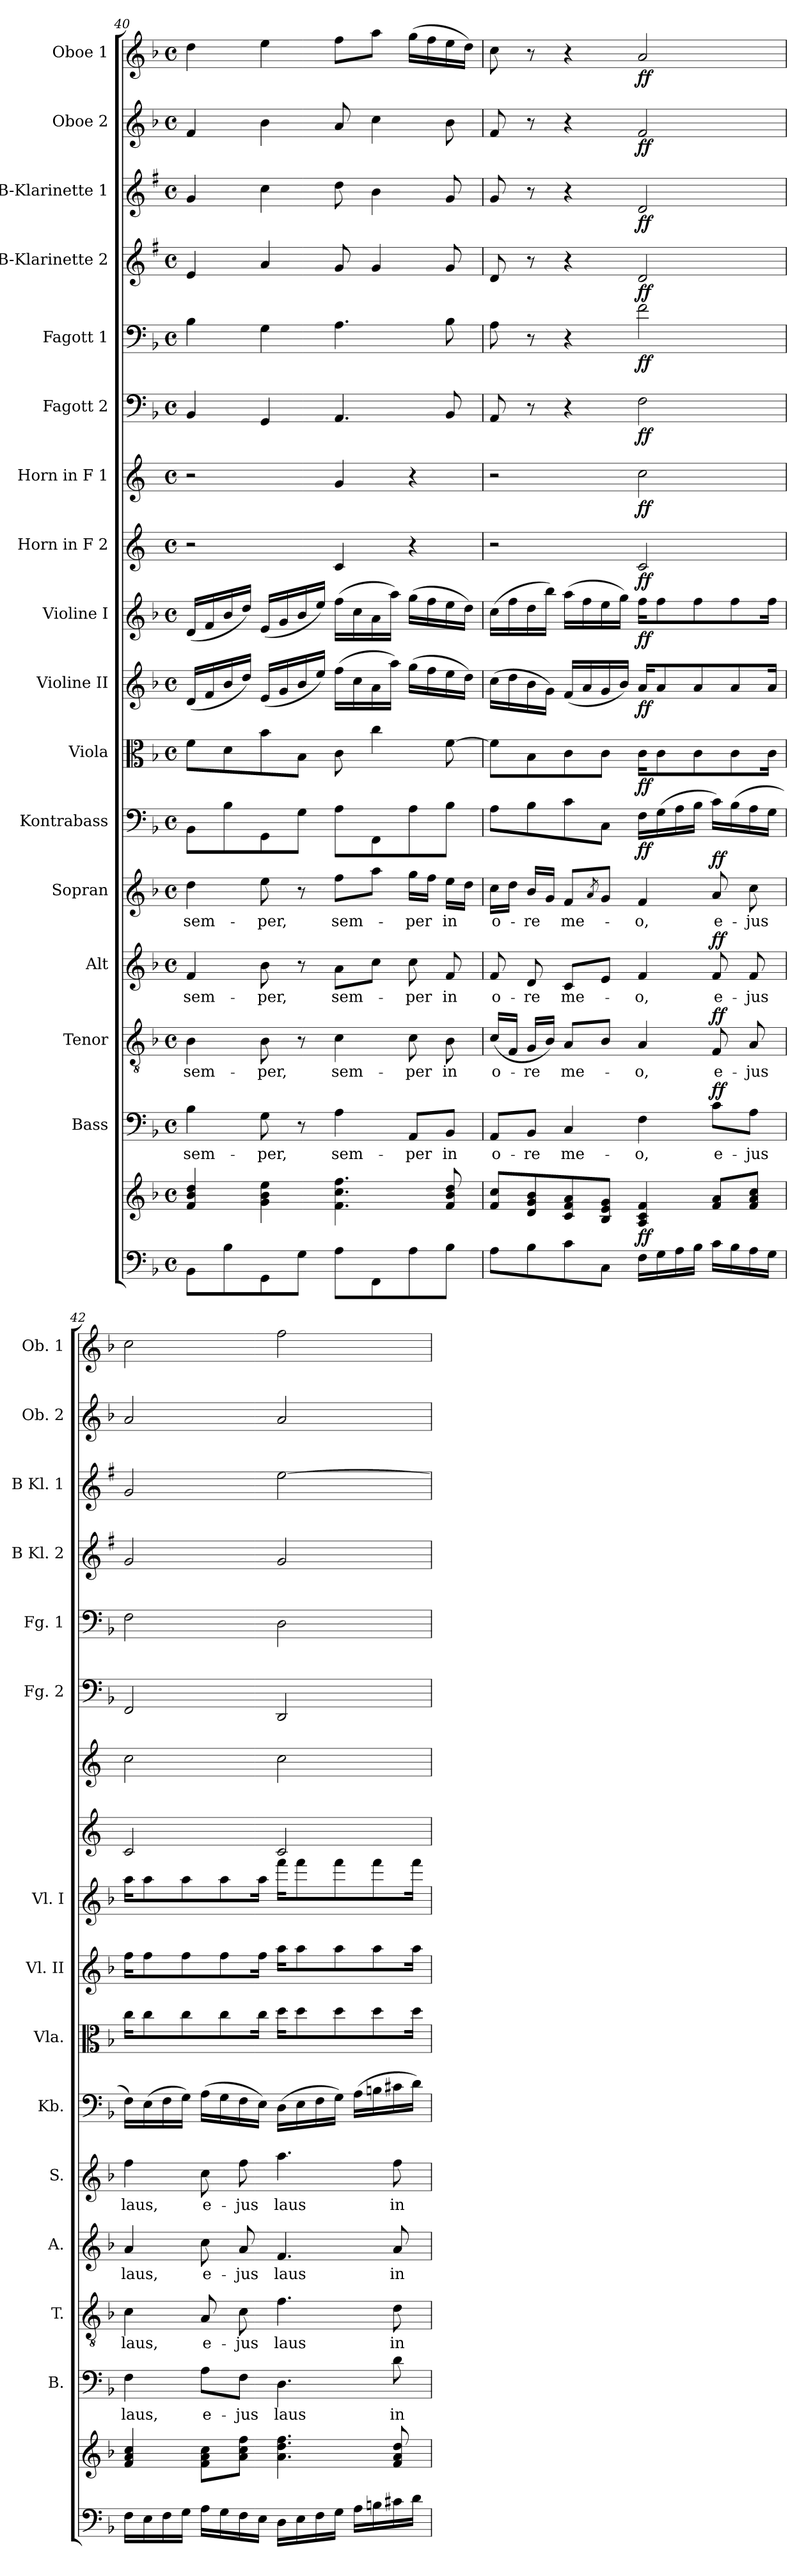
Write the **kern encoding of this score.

**kern	**kern	**dynam	**kern	**text	**dynam	**kern	**text	**dynam	**kern	**text	**dynam	**kern	**text	**dynam	**kern	**dynam	**kern	**dynam	**kern	**dynam	**kern	**dynam	**kern	**dynam	**kern	**dynam	**kern	**dynam	**kern	**dynam	**kern	**dynam	**kern	**dynam	**kern	**dynam	**kern	**dynam
*part17	*part17	*part17	*part16	*part16	*part16	*part15	*part15	*part15	*part14	*part14	*part14	*part13	*part13	*part13	*part12	*part12	*part11	*part11	*part10	*part10	*part9	*part9	*part8	*part8	*part7	*part7	*part6	*part6	*part5	*part5	*part4	*part4	*part3	*part3	*part2	*part2	*part1	*part1
*staff18	*staff17	*staff17/18	*staff16	*staff16	*staff16	*staff15	*staff15	*staff15	*staff14	*staff14	*staff14	*staff13	*staff13	*staff13	*staff12	*staff12	*staff11	*staff11	*staff10	*staff10	*staff9	*staff9	*staff8	*staff8	*staff7	*staff7	*staff6	*staff6	*staff5	*staff5	*staff4	*staff4	*staff3	*staff3	*staff2	*staff2	*staff1	*staff1
*	*	*	*I"Bass	*	*	*I"Tenor	*	*	*I"Alt	*	*	*I"Sopran	*	*	*I"Kontrabass	*	*I"Viola	*	*I"Violine II	*	*I"Violine I	*	*I"Horn in F 2	*	*I"Horn in F 1	*	*I"Fagott 2	*	*I"Fagott 1	*	*I"B-Klarinette 2	*	*I"B-Klarinette 1	*	*I"Oboe 2	*	*I"Oboe 1	*
*	*	*	*I'B.	*	*	*I'T.	*	*	*I'A.	*	*	*I'S.	*	*	*I'Kb.	*	*I'Vla.	*	*I'Vl. II	*	*I'Vl. I	*	*	*	*	*	*I'Fg. 2	*	*I'Fg. 1	*	*I'B Kl. 2	*	*I'B Kl. 1	*	*I'Ob. 2	*	*I'Ob. 1	*
*clefF4	*clefG2	*	*clefF4	*	*	*clefGv2	*	*	*clefG2	*	*	*clefG2	*	*	*clefF4	*	*clefC3	*	*clefG2	*	*clefG2	*	*clefG2	*	*clefG2	*	*clefF4	*	*clefF4	*	*clefG2	*	*clefG2	*	*clefG2	*	*clefG2	*
*	*	*	*	*	*	*	*	*	*	*	*	*	*	*	*ITrd7c12	*	*	*	*	*	*	*	*ITrd4c7	*	*ITrd4c7	*	*	*	*	*	*ITrd1c2	*	*ITrd1c2	*	*	*	*	*
*k[b-]	*k[b-]	*	*k[b-]	*	*	*k[b-]	*	*	*k[b-]	*	*	*k[b-]	*	*	*k[b-]	*	*k[b-]	*	*k[b-]	*	*k[b-]	*	*k[b-]	*	*k[b-]	*	*k[b-]	*	*k[b-]	*	*k[b-]	*	*k[b-]	*	*k[b-]	*	*k[b-]	*
*F:	*F:	*	*F:	*	*	*F:	*	*	*F:	*	*	*F:	*	*	*F:	*	*F:	*	*F:	*	*F:	*	*F:	*	*F:	*	*F:	*	*F:	*	*F:	*	*F:	*	*F:	*	*F:	*
*M4/4	*M4/4	*	*M4/4	*	*	*M4/4	*	*	*M4/4	*	*	*M4/4	*	*	*M4/4	*	*M4/4	*	*M4/4	*	*M4/4	*	*M4/4	*	*M4/4	*	*M4/4	*	*M4/4	*	*M4/4	*	*M4/4	*	*M4/4	*	*M4/4	*
*met(c)	*met(c)	*	*met(c)	*	*	*met(c)	*	*	*met(c)	*	*	*met(c)	*	*	*met(c)	*	*met(c)	*	*met(c)	*	*met(c)	*	*met(c)	*	*met(c)	*	*met(c)	*	*met(c)	*	*met(c)	*	*met(c)	*	*met(c)	*	*met(c)	*
=40	=40	=40	=40	=40	=40	=40	=40	=40	=40	=40	=40	=40	=40	=40	=40	=40	=40	=40	=40	=40	=40	=40	=40	=40	=40	=40	=40	=40	=40	=40	=40	=40	=40	=40	=40	=40	=40	=40
!	!	!	!	!LO:LY:b	!	!	!LO:LY:b	!	!	!LO:LY:b	!	!	!LO:LY:b	!	!	!	!	!	!	!	!	!	!	!	!	!	!	!	!	!	!	!	!	!	!	!	!	!
8BB-\L	4f/ 4b-/ 4dd/	.	4B-\	sem-	.	4B-\	sem-	.	4f/	sem-	.	4dd\	sem-	.	8BBB-\L	.	8f\L	.	(<16d/LL	.	(<16d/LL	.	2r	.	2r	.	4BB-/	.	4B-\	.	4d/	.	4f/	.	4f/	.	4dd\	.
.	.	.	.	.	.	.	.	.	.	.	.	.	.	.	.	.	.	.	16f/	.	16f/	.	.	.	.	.	.	.	.	.	.	.	.	.	.	.	.	.
8B-\	.	.	.	.	.	.	.	.	.	.	.	.	.	.	8BB-\	.	8d\	.	16b-/	.	16b-/	.	.	.	.	.	.	.	.	.	.	.	.	.	.	.	.	.
.	.	.	.	.	.	.	.	.	.	.	.	.	.	.	.	.	.	.	16dd/JJ)	.	16dd/JJ)	.	.	.	.	.	.	.	.	.	.	.	.	.	.	.	.	.
!	!	!	!	!LO:LY:b	!	!	!LO:LY:b	!	!	!LO:LY:b	!	!	!LO:LY:b	!	!	!	!	!	!	!	!	!	!	!	!	!	!	!	!	!	!	!	!	!	!	!	!	!
8GG\	4g\ 4b-\ 4ee\	.	8G\	-per,	.	8B-\	-per,	.	8b-\	-per,	.	8ee\	-per,	.	8GGG\	.	8b-\	.	(<16e/LL	.	(<16e/LL	.	.	.	.	.	4GG/	.	4G\	.	4g/	.	4b-\	.	4b-\	.	4ee\	.
.	.	.	.	.	.	.	.	.	.	.	.	.	.	.	.	.	.	.	16g/	.	16g/	.	.	.	.	.	.	.	.	.	.	.	.	.	.	.	.	.
8G\J	.	.	8r	.	.	8r	.	.	8r	.	.	8r	.	.	8GG\J	.	8B-\J	.	16b-/	.	16b-/	.	.	.	.	.	.	.	.	.	.	.	.	.	.	.	.	.
.	.	.	.	.	.	.	.	.	.	.	.	.	.	.	.	.	.	.	16ee/JJ)	.	16ee/JJ)	.	.	.	.	.	.	.	.	.	.	.	.	.	.	.	.	.
!	!	!	!	!LO:LY:b	!	!	!LO:LY:b	!	!	!LO:LY:b	!	!	!LO:LY:b	!	!	!	!	!	!	!	!	!	!	!	!	!	!	!	!	!	!	!	!	!	!	!	!	!
8A\L	4.f\ 4.cc\ 4.ff\	.	4A\	sem-	.	4c\	sem-	.	8a\L	sem-	.	8ff\L	sem-	.	8AA\L	.	8c\	.	(>16ff\LL	.	(>16ff\LL	.	4F/	.	4c/	.	4.AA/	.	4.A\	.	8f/	.	8cc\	.	8a/	.	8ff\L	.
.	.	.	.	.	.	.	.	.	.	.	.	.	.	.	.	.	.	.	16cc\	.	16cc\	.	.	.	.	.	.	.	.	.	.	.	.	.	.	.	.	.
8FF\	.	.	.	.	.	.	.	.	8cc\J	.	.	8aa\J	.	.	8FFF\	.	4cc\	.	16a\	.	16a\	.	.	.	.	.	.	.	.	.	4f/	.	4a\	.	4cc\	.	8aa\J	.
.	.	.	.	.	.	.	.	.	.	.	.	.	.	.	.	.	.	.	16aa\JJ)	.	16aa\JJ)	.	.	.	.	.	.	.	.	.	.	.	.	.	.	.	.	.
!	!	!	!	!LO:LY:b	!	!	!LO:LY:b	!	!	!LO:LY:b	!	!	!LO:LY:b	!	!	!	!	!	!	!	!	!	!	!	!	!	!	!	!	!	!	!	!	!	!	!	!	!
8A\	.	.	8AA/L	-per	.	8c\	-per	.	8cc\	-per	.	16gg\LL	-per	.	8AA\	.	.	.	(>16gg\LL	.	(>16gg\LL	.	4r	.	4r	.	.	.	.	.	.	.	.	.	.	.	(>16gg\LL	.
.	.	.	.	.	.	.	.	.	.	.	.	16ff\JJ	.	.	.	.	.	.	16ff\	.	16ff\	.	.	.	.	.	.	.	.	.	.	.	.	.	.	.	16ff\	.
!	!	!	!	!LO:LY:b	!	!	!LO:LY:b	!	!	!LO:LY:b	!	!	!LO:LY:b	!	!	!	!	!	!	!	!	!	!	!	!	!	!	!	!	!	!	!	!	!	!	!	!	!
8B-\J	8f/ 8b-/ 8dd/	.	8BB-/J	in	.	8B-\	in	.	8f/	in	.	16ee\LL	in	.	8BB-\J	.	[8f\	.	16ee\	.	16ee\	.	.	.	.	.	8BB-/	.	8B-\	.	8f/	.	8f/	.	8b-\	.	16ee\	.
.	.	.	.	.	.	.	.	.	.	.	.	16dd\JJ	.	.	.	.	.	.	16dd\JJ)	.	16dd\JJ)	.	.	.	.	.	.	.	.	.	.	.	.	.	.	.	16dd\JJ)	.
=41	=41	=41	=41	=41	=41	=41	=41	=41	=41	=41	=41	=41	=41	=41	=41	=41	=41	=41	=41	=41	=41	=41	=41	=41	=41	=41	=41	=41	=41	=41	=41	=41	=41	=41	=41	=41	=41	=41
!	!	!	!	!LO:LY:b	!	!	!LO:LY:b	!	!	!LO:LY:b	!	!	!LO:LY:b	!	!	!	!	!	!	!	!	!	!	!	!	!	!	!	!	!	!	!	!	!	!	!	!	!
8A\L	8f/ 8cc/L	.	8AA/L	o-	.	(<16c/LL	o-	.	8f/	o-	.	16cc\LL	o-	.	8AA\L	.	8f\L]	.	(>16cc\LL	.	(>16cc\LL	.	2r	.	2r	.	8AA/	.	8A\	.	8c/	.	8f/	.	8f/	.	8cc\	.
.	.	.	.	.	.	16F/JJ	.	.	.	.	.	16dd\JJ	.	.	.	.	.	.	16dd\	.	16ff\	.	.	.	.	.	.	.	.	.	.	.	.	.	.	.	.	.
!	!	!	!	!LO:LY:b	!	!	!LO:LY:b	!	!	!LO:LY:b	!	!	!LO:LY:b	!	!	!	!	!	!	!	!	!	!	!	!	!	!	!	!	!	!	!	!	!	!	!	!	!
8B-\	8d/ 8g/ 8b-/	.	8BB-/J	-re	.	16G/LL	-re	.	8d/	-re	.	16b-/LL	-re	.	8BB-\	.	8B-\	.	16b-\	.	16dd\	.	.	.	.	.	8r	.	8r	.	8r	.	8r	.	8r	.	8r	.
.	.	.	.	.	.	16B-/JJ)	.	.	.	.	.	16g/JJ	.	.	.	.	.	.	16g\JJ)	.	16bb-\JJ)	.	.	.	.	.	.	.	.	.	.	.	.	.	.	.	.	.
!	!	!	!	!LO:LY:b	!	!	!LO:LY:b	!	!	!LO:LY:b	!	!	!LO:LY:b	!	!	!	!	!	!	!	!	!	!	!	!	!	!	!	!	!	!	!	!	!	!	!	!	!
8c\	8c/ 8f/ 8a/	.	4C/	me-	.	8A/L	me-	.	8c/L	me-	.	8f/L	me-	.	8C\	.	8c\	.	(<16f/LL	.	(>16aa\LL	.	.	.	.	.	4r	.	4r	.	4r	.	4r	.	4r	.	4r	.
.	.	.	.	.	.	.	.	.	.	.	.	.	.	.	.	.	.	.	16a/	.	16ff\	.	.	.	.	.	.	.	.	.	.	.	.	.	.	.	.	.
.	.	.	.	.	.	.	.	.	.	.	.	8qa/	.	.	.	.	.	.	.	.	.	.	.	.	.	.	.	.	.	.	.	.	.	.	.	.	.	.
8C\J	8B-/ 8e/ 8g/J	.	.	.	.	8B-/J	.	.	8e/J	.	.	8g/J	.	.	8CC\J	.	8c\J	.	16g/	.	16ee\	.	.	.	.	.	.	.	.	.	.	.	.	.	.	.	.	.
.	.	.	.	.	.	.	.	.	.	.	.	.	.	.	.	.	.	.	16b-/JJ)	.	16gg\JJ)	.	.	.	.	.	.	.	.	.	.	.	.	.	.	.	.	.
!	!	!LO:DY:b	!	!LO:LY:b	!	!	!LO:LY:b	!	!	!LO:LY:b	!	!	!LO:LY:b	!	!	!LO:DY:b	!	!LO:DY:b	!	!LO:DY:b	!	!LO:DY:b	!	!LO:DY:b	!	!LO:DY:b	!	!LO:DY:b	!	!LO:DY:b	!	!LO:DY:b	!	!LO:DY:b	!	!LO:DY:b	!	!LO:DY:b
16F\LL	4A/ 4c/ 4f/	ff	4F\	-o,	.	4A/	-o,	.	4f/	-o,	.	4f/	-o,	.	16FF\LL	ff	16c\KL	ff	16a/KL	ff	16ff\KL	ff	2F/	ff	2f\	ff	2F\	ff	2f\	ff	2c/	ff	2c/	ff	2f/	ff	2a/	ff
16G\	.	.	.	.	.	.	.	.	.	.	.	.	.	.	(>16GG\	.	8c\	.	8a/	.	8ff\	.	.	.	.	.	.	.	.	.	.	.	.	.	.	.	.	.
16A\	.	.	.	.	.	.	.	.	.	.	.	.	.	.	16AA\	.	.	.	.	.	.	.	.	.	.	.	.	.	.	.	.	.	.	.	.	.	.	.
16B-\JJ	.	.	.	.	.	.	.	.	.	.	.	.	.	.	16BB-\JJ	.	8c\	.	8a/	.	8ff\	.	.	.	.	.	.	.	.	.	.	.	.	.	.	.	.	.
!	!	!	!	!LO:LY:b	!LO:DY:a	!	!LO:LY:b	!LO:DY:a	!	!LO:LY:b	!LO:DY:a	!	!LO:LY:b	!LO:DY:a	!	!	!	!	!	!	!	!	!	!	!	!	!	!	!	!	!	!	!	!	!	!	!	!
16c\LL	8f/ 8a/L	.	8c\L	e-	ff	8F/	e-	ff	8f/	e-	ff	8a/	e-	ff	16C\LL)	.	.	.	.	.	.	.	.	.	.	.	.	.	.	.	.	.	.	.	.	.	.	.
16B-\	.	.	.	.	.	.	.	.	.	.	.	.	.	.	(>16BB-\	.	8c\	.	8a/	.	8ff\	.	.	.	.	.	.	.	.	.	.	.	.	.	.	.	.	.
!	!	!	!	!LO:LY:b	!	!	!LO:LY:b	!	!	!LO:LY:b	!	!	!LO:LY:b	!	!	!	!	!	!	!	!	!	!	!	!	!	!	!	!	!	!	!	!	!	!	!	!	!
16A\	8f/ 8a/ 8cc/J	.	8A\J	-jus	.	8A/	-jus	.	8f/	-jus	.	8cc\	-jus	.	16AA\	.	.	.	.	.	.	.	.	.	.	.	.	.	.	.	.	.	.	.	.	.	.	.
16G\JJ	.	.	.	.	.	.	.	.	.	.	.	.	.	.	16GG\JJ	.	16c\Jk	.	16a/Jk	.	16ff\Jk	.	.	.	.	.	.	.	.	.	.	.	.	.	.	.	.	.
!!LO:PB:g=z
=42	=42	=42	=42	=42	=42	=42	=42	=42	=42	=42	=42	=42	=42	=42	=42	=42	=42	=42	=42	=42	=42	=42	=42	=42	=42	=42	=42	=42	=42	=42	=42	=42	=42	=42	=42	=42	=42	=42
!	!	!	!	!LO:LY:b	!	!	!LO:LY:b	!	!	!LO:LY:b	!	!	!LO:LY:b	!	!	!	!	!	!	!	!	!	!	!	!	!	!	!	!	!	!	!	!	!	!	!	!	!
16F\LL	4f/ 4a/ 4cc/	.	4F\	laus,	.	4c\	laus,	.	4a/	laus,	.	4ff\	laus,	.	16FF\LL)	.	16cc\KL	.	16ff\KL	.	16aa\KL	.	2F/	.	2f\	.	2FF/	.	2F\	.	2f/	.	2f/	.	2a/	.	2cc\	.
16E\	.	.	.	.	.	.	.	.	.	.	.	.	.	.	(>16EE\	.	8cc\	.	8ff\	.	8aa\	.	.	.	.	.	.	.	.	.	.	.	.	.	.	.	.	.
16F\	.	.	.	.	.	.	.	.	.	.	.	.	.	.	16FF\	.	.	.	.	.	.	.	.	.	.	.	.	.	.	.	.	.	.	.	.	.	.	.
16G\JJ	.	.	.	.	.	.	.	.	.	.	.	.	.	.	16GG\JJ)	.	8cc\	.	8ff\	.	8aa\	.	.	.	.	.	.	.	.	.	.	.	.	.	.	.	.	.
!	!	!	!	!LO:LY:b	!	!	!LO:LY:b	!	!	!LO:LY:b	!	!	!LO:LY:b	!	!	!	!	!	!	!	!	!	!	!	!	!	!	!	!	!	!	!	!	!	!	!	!	!
16A\LL	8f\ 8a\ 8cc\L	.	8A\L	e-	.	8A/	e-	.	8cc\	e-	.	8cc\	e-	.	(>16AA\LL	.	.	.	.	.	.	.	.	.	.	.	.	.	.	.	.	.	.	.	.	.	.	.
16G\	.	.	.	.	.	.	.	.	.	.	.	.	.	.	16GG\	.	8cc\	.	8ff\	.	8aa\	.	.	.	.	.	.	.	.	.	.	.	.	.	.	.	.	.
!	!	!	!	!LO:LY:b	!	!	!LO:LY:b	!	!	!LO:LY:b	!	!	!LO:LY:b	!	!	!	!	!	!	!	!	!	!	!	!	!	!	!	!	!	!	!	!	!	!	!	!	!
16F\	8a\ 8cc\ 8ff\J	.	8F\J	-jus	.	8c\	-jus	.	8a/	-jus	.	8ff\	-jus	.	16FF\	.	.	.	.	.	.	.	.	.	.	.	.	.	.	.	.	.	.	.	.	.	.	.
16E\JJ	.	.	.	.	.	.	.	.	.	.	.	.	.	.	16EE\JJ)	.	16cc\Jk	.	16ff\Jk	.	16aa\Jk	.	.	.	.	.	.	.	.	.	.	.	.	.	.	.	.	.
!	!	!	!	!LO:LY:b	!	!	!LO:LY:b	!	!	!LO:LY:b	!	!	!LO:LY:b	!	!	!	!	!	!	!	!	!	!	!	!	!	!	!	!	!	!	!	!	!	!	!	!	!
16D\LL	4.a\ 4.dd\ 4.ff\	.	4.D\	laus	.	4.f\	laus	.	4.f/	laus	.	4.aa\	laus	.	(>16DD\LL	.	16dd\KL	.	16aa\KL	.	16fff\KL	.	2F/	.	2f\	.	2DD/	.	2D\	.	2f/	.	[2dd\	.	2a/	.	2ff\	.
16E\	.	.	.	.	.	.	.	.	.	.	.	.	.	.	16EE\	.	8dd\	.	8aa\	.	8fff\	.	.	.	.	.	.	.	.	.	.	.	.	.	.	.	.	.
16F\	.	.	.	.	.	.	.	.	.	.	.	.	.	.	16FF\	.	.	.	.	.	.	.	.	.	.	.	.	.	.	.	.	.	.	.	.	.	.	.
16G\JJ	.	.	.	.	.	.	.	.	.	.	.	.	.	.	16GG\JJ)	.	8dd\	.	8aa\	.	8fff\	.	.	.	.	.	.	.	.	.	.	.	.	.	.	.	.	.
16A\LL	.	.	.	.	.	.	.	.	.	.	.	.	.	.	(>16AA\LL	.	.	.	.	.	.	.	.	.	.	.	.	.	.	.	.	.	.	.	.	.	.	.
16Bn\	.	.	.	.	.	.	.	.	.	.	.	.	.	.	16BBn\	.	8dd\	.	8aa\	.	8fff\	.	.	.	.	.	.	.	.	.	.	.	.	.	.	.	.	.
!	!	!	!	!LO:LY:b	!	!	!LO:LY:b	!	!	!LO:LY:b	!	!	!LO:LY:b	!	!	!	!	!	!	!	!	!	!	!	!	!	!	!	!	!	!	!	!	!	!	!	!	!
16c#X\	8f/ 8a/ 8dd/	.	8d\	in	.	8d\	in	.	8a/	in	.	8ff\	in	.	16C#X\	.	.	.	.	.	.	.	.	.	.	.	.	.	.	.	.	.	.	.	.	.	.	.
16d\JJ	.	.	.	.	.	.	.	.	.	.	.	.	.	.	16D\JJ)	.	16dd\Jk	.	16aa\Jk	.	16fff\Jk	.	.	.	.	.	.	.	.	.	.	.	.	.	.	.	.	.
=	=	=	=	=	=	=	=	=	=	=	=	=	=	=	=	=	=	=	=	=	=	=	=	=	=	=	=	=	=	=	=	=	=	=	=	=	=	=
*-	*-	*-	*-	*-	*-	*-	*-	*-	*-	*-	*-	*-	*-	*-	*-	*-	*-	*-	*-	*-	*-	*-	*-	*-	*-	*-	*-	*-	*-	*-	*-	*-	*-	*-	*-	*-	*-	*-
